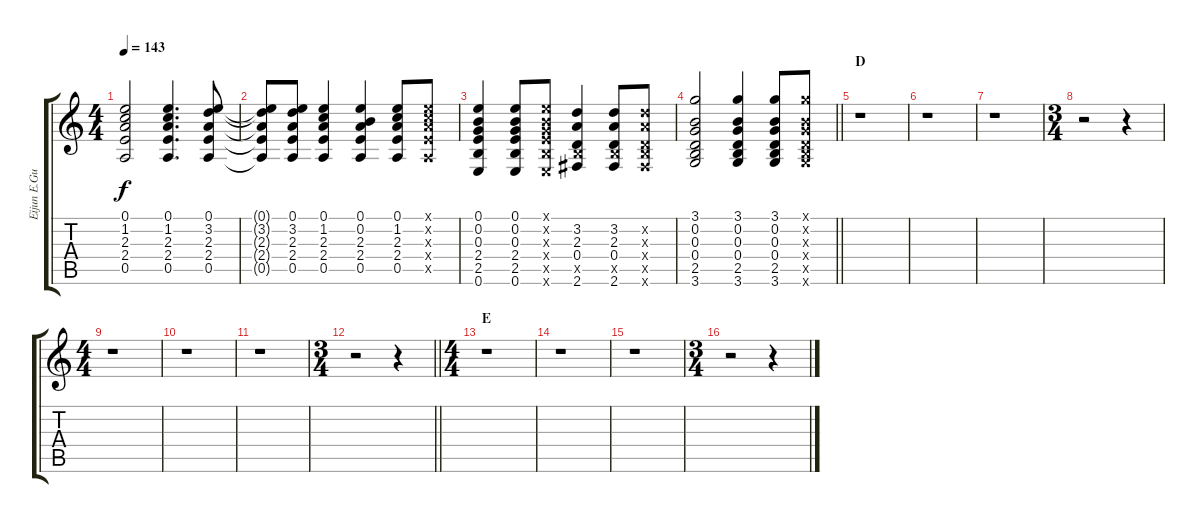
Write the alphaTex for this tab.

\track ("Eijun E.Guitar IV" "Eijun E.Gu") {instrument distortionguitar}
\staff {score tabs}
\tuning (E4 B3 G3 D3 A2 E2) {hide}
\ts (4 4)
\tempo 143
\clef g2
\ks c
(0.1 1.2 2.3 2.4 0.5).2{dy f} (0.1 1.2 2.3 2.4 0.5).4{d} (0.1 3.2 2.3 2.4 0.5).8 |
(0.1{t} 3.2{t} 2.3{t} 2.4{t} 0.5{t}).8 (0.1 3.2 2.3 2.4 0.5).8 (0.1 1.2 2.3 2.4 0.5).4 (0.1 0.2 2.3 2.4 0.5).4 (0.1 1.2 2.3 2.4 0.5).8 (0.1{x} 1.2{x} 2.3{x} 2.4{x} 0.5{x}).8 |
(0.1 0.2 0.3 2.4 2.5 0.6).4 (0.1 0.2 0.3 2.4 2.5 0.6).8 (0.1{x} 0.2{x} 0.3{x} 2.4{x} 2.5{x} 0.6{x}).8 (3.2 2.3 0.4 2.5{x} 2.6).4 (3.2 2.3 0.4 2.5{x} 2.6).8 (3.2{x} 2.3{x} 0.4{x} 2.5{x} 2.6{x}).8 |
\barLineRight lightlight
(3.1 0.2 0.3 0.4 2.5 3.6).2 (3.1 0.2 0.3 0.4 2.5 3.6).4 (3.1 0.2 0.3 0.4 2.5 3.6).8 (3.1{x} 0.2{x} 0.3{x} 0.4{x} 2.5{x} 3.6{x}).8 |
\section ("" "D")
r.1 |
r.1 |
r.1 |
\ts (3 4)
r.2 r.4 |
\ts (4 4)
r.1 |
r.1 |
r.1 |
\ts (3 4)
\barLineRight lightlight
r.2 r.4 |
\ts (4 4)
\section ("" "E")
r.1 |
r.1 |
r.1 |
\ts (3 4)
r.2 r.4
